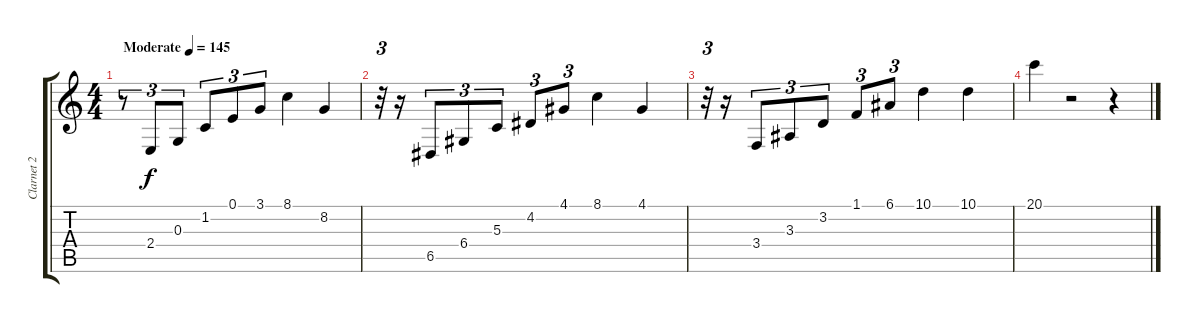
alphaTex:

\track ("Clarnet 2" "Clarnet 2") {instrument clarinet}
\staff {score tabs}
\tuning (E4 B3 G3 D3 A2 E2) {hide}
\ts (4 4)
\tempo (145 "Moderate")
\clef g2
\ks c
r.8{tu (3 2) dy f instrument clarinet} 2.4.8{tu (3 2)} 0.3.8{tu (3 2)} 1.2.8{tu (3 2)} 0.1.8{tu (3 2)} 3.1.8{tu (3 2)} 8.1.4 8.2.4 |
r.32{tu (3 2)} r.16 6.5.8{tu (3 2)} 6.4.8{tu (3 2)} 5.3.8{tu (3 2)} 4.2.8{tu (3 2)} 4.1.8{tu (3 2)} 8.1.4 4.1.4 |
r.32{tu (3 2)} r.16 3.4.8{tu (3 2)} 3.3.8{tu (3 2)} 3.2.8{tu (3 2)} 1.1.8{tu (3 2)} 6.1.8{tu (3 2)} 10.1.4 10.1.4 |
20.1.4 r.2 r.4
